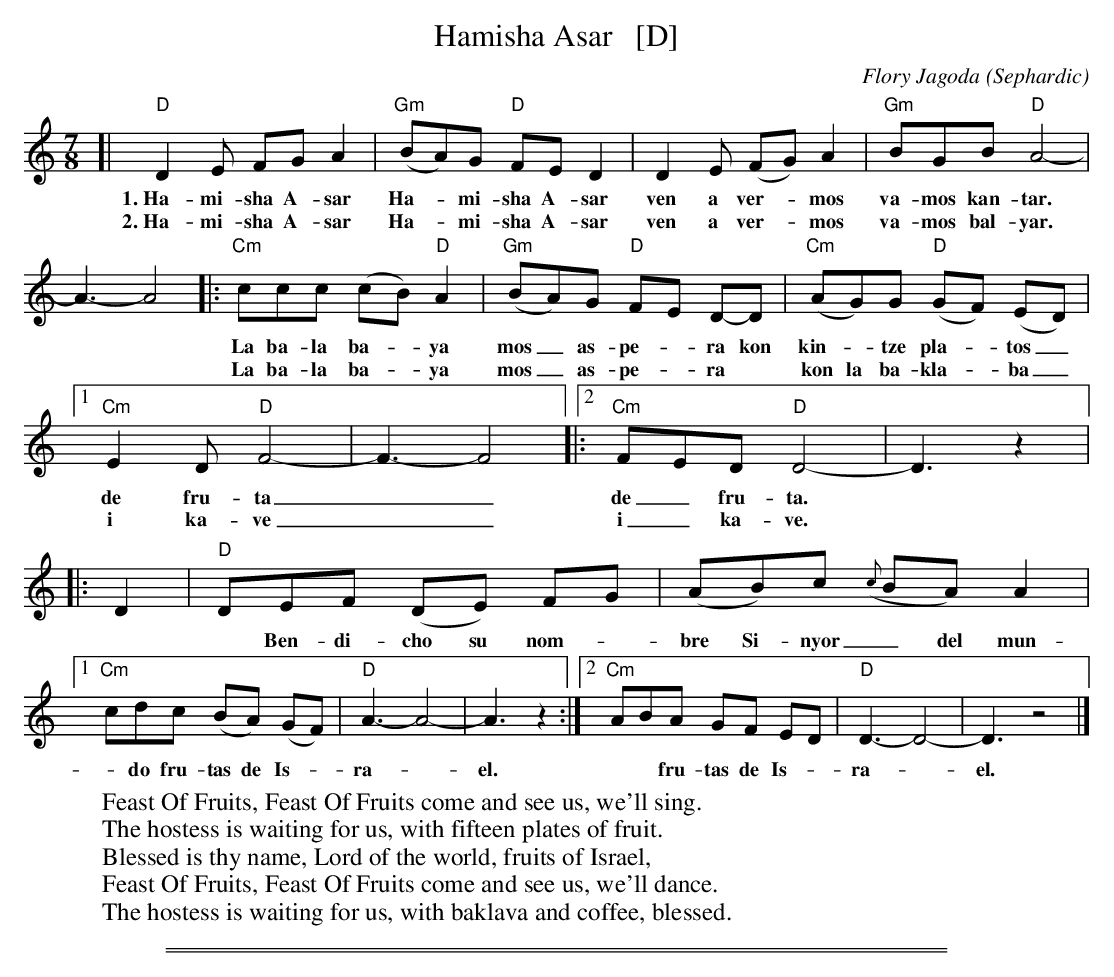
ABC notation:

X:1
T: Hamisha Asar   [D]
C: Flory Jagoda
O: Sephardic
L: 1/8
M: 7/8
K: _B_e^F	% D freygish
[| "D"D2E FG A2 | "Gm"(BA)G "D"FE D2 | D2E (FG) A2 | "Gm"BGB "D"A4- | A3- A4
w: 1.~Ha-mi-sha A-sar | Ha-*mi-sha A-sar ven a ver-*mos va-mos kan-tar.**
w: 2.~Ha-mi-sha A-sar | Ha-*mi-sha A-sar ven a ver-*mos va-mos bal-yar.**
|:\
"Cm"ccc (cB) "D"A2 | "Gm"(BA)G "D"FE D-D | "Cm"(AG)G "D"(GF) (ED) |[1 "Cm"E2D "D"F4- | F3- F4 |:[2 "Cm"FED "D"D4- |
w: La ba-la ba-*ya mos_ as-pe-*ra kon kin-*tze pla-*tos_ de fru-ta__ | de_ fru-ta.
w: La ba-la ba-*ya mos_ as-pe-*ra* kon la ba-kla-*ba_ i ka-ve__ | i_ ka-ve.
D3 z2 |: D2 |\
"D"DEF (DE) FG | (AB)c ({c}BA) A2 |[1 "Cm"cdc (BA) (GF) | "D"A3- A4- | A3 z2 :|[2 "Cm"ABA GF ED | "D"D3- D4- | D3 z4 |]
w: ~ Ben-di-cho su nom-*bre Si-nyor_ del mun-*do fru-tas de Is-*ra-*el.** fru-tas de Is-*ra-*el.**
W: Feast Of Fruits, Feast Of Fruits come and see us, we'll sing.
W: The hostess is waiting for us, with fifteen plates of fruit.
W: Blessed is thy name, Lord of the world, fruits of Israel,
W: Feast Of Fruits, Feast Of Fruits come and see us, we'll dance.
W: The hostess is waiting for us, with baklava and coffee, blessed.
W:
